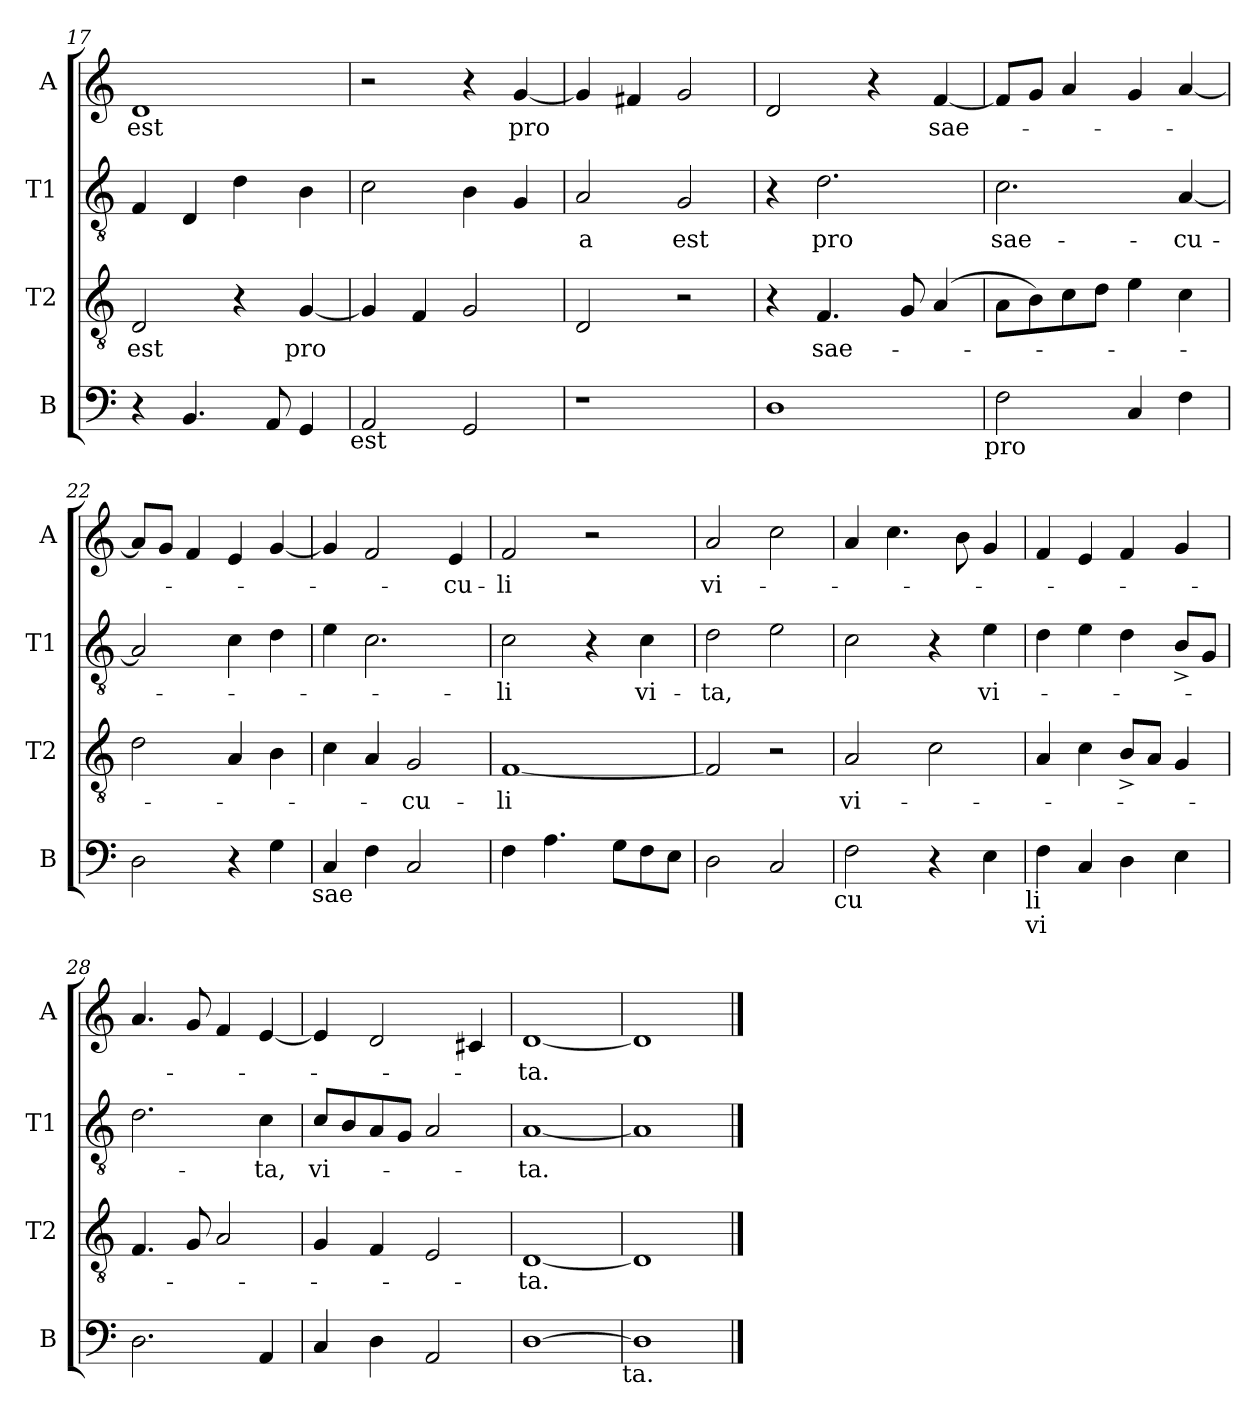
**kern	**kern	**text	**kern	**text	**kern	**text
*part4	*part3	*part3	*part2	*part2	*part1	*part1
*staff4	*staff3	*staff3	*staff2	*staff2	*staff1	*staff1
*I"B	*I"T2	*	*I"T1	*	*I"A	*
*I'B	*I'T2	*	*I'T1	*	*I'A	*
*clefF4	*clefGv2	*	*clefGv2	*	*clefG2	*
*k[]	*k[]	*	*k[]	*	*k[]	*
*C:	*C:	*	*C:	*	*C:	*
=17	=17	=17	=17	=17	=17	=17
!	!	!LO:LY:b	!	!	!	!LO:LY:b
4r	2D/	est	4F/	.	1d	est
4.BB/	.	.	4D/	.	.	.
.	4r	.	4d\	.	.	.
8AA/	.	.	.	.	.	.
!	!	!LO:LY:b	!	!	!	!
4GG/	[<4G/	pro	4B\	.	.	.
!LO:TX:b:t=est	!	!	!	!	!	!
=18	=18	=18	=18	=18	=18	=18
2AA/	4G/]	.	2c\	.	2r	.
.	4F/	.	.	.	.	.
2GG/	2G/	.	4B\	.	4r	.
!	!	!	!	!	!	!LO:LY:b
.	.	.	4G/	.	[<4g/	pro
=19	=19	=19	=19	=19	=19	=19
!	!	!	!	!LO:LY:b	!	!
1r	2D/	.	2A/	-a	4g/]	.
.	.	.	.	.	4f#/	.
!	!	!	!	!LO:LY:b	!	!
.	2r	.	2G/	est	2g/	.
!!LO:LB:g=z
=20	=20	=20	=20	=20	=20	=20
1D	4r	.	4r	.	2d/	.
!	!	!LO:LY:b	!	!LO:LY:b	!	!
.	4.F/	sae-	2.d\	pro	.	.
.	.	.	.	.	4r	.
.	8G/	.	.	.	.	.
!	!	!	!	!	!	!LO:LY:b
.	(4A/	.	.	.	[<4f/	sae-
!LO:TX:b:t=pro	!	!	!	!	!	!
=21	=21	=21	=21	=21	=21	=21
!	!	!	!	!LO:LY:b	!	!
2F\	8A\L	.	2.c\	sae-	8f/L]	.
.	8B\)	.	.	.	8g/J	.
.	8c\	.	.	.	4a/	.
.	8d\J	.	.	.	.	.
4C/	4e\	.	.	.	4g/	.
!	!	!	!	!LO:LY:b	!	!
4F\	4c\	.	[<4A/	-cu-	[<4a/	.
=22	=22	=22	=22	=22	=22	=22
2D\	2d\	.	2A/]	.	8a/L]	.
.	.	.	.	.	8g/J	.
.	.	.	.	.	4f/	.
4r	4A/	.	4c\	.	4e/	.
4G\	4B\	.	4d\	.	[<4g/	.
!LO:TX:b:t=sae	!	!	!	!	!	!
=23	=23	=23	=23	=23	=23	=23
4C/	4c\	.	4e\	.	4g/]	.
4F\	4A/	.	2.c\	.	2f/	.
!	!	!LO:LY:b	!	!	!	!
2C/	2G/	-cu-	.	.	.	.
!	!	!	!	!	!	!LO:LY:b
.	.	.	.	.	4e/	-cu-
=24	=24	=24	=24	=24	=24	=24
!	!	!LO:LY:b:rj	!	!LO:LY:b	!	!LO:LY:b
4F\	[<1F	-li	2c\	-li	2f/	-li
4.A\	.	.	.	.	.	.
.	.	.	4r	.	2r	.
8G\L	.	.	.	.	.	.
!	!	!	!	!LO:LY:b	!	!
8F\	.	.	4c\	vi-	.	.
8E\J	.	.	.	.	.	.
=25	=25	=25	=25	=25	=25	=25
!	!	!	!	!LO:LY:b	!	!LO:LY:b
2D\	2F/]	.	2d\	-ta,	2a/	vi-
2C/	2r	.	2e\	.	2cc\	.
!LO:TX:b:t=cu	!	!	!	!	!	!
!!LO:LB:g=z
=26	=26	=26	=26	=26	=26	=26
!	!	!LO:LY:b	!	!	!	!
2F\	2A/	vi-	2c\	.	4a/	.
.	.	.	.	.	4.cc\	.
4r	2c\	.	4r	.	.	.
.	.	.	.	.	8b\	.
!	!	!	!	!LO:LY:b	!	!
4E\	.	.	4e\	vi-	4g/	.
!LO:TX:b:t=li	!	!	!	!	!	!
!LO:TX:b:t=vi	!	!	!	!	!	!
=27	=27	=27	=27	=27	=27	=27
4F\	4A/	.	4d\	.	4f/	.
4C/	4c\	.	4e\	.	4e/	.
4D\	8B^</L	.	4d\	.	4f/	.
.	8A/J	.	.	.	.	.
4E\	4G/	.	8B^</L	.	4g/	.
.	.	.	8G/J	.	.	.
=28	=28	=28	=28	=28	=28	=28
2.D\	4.F/	.	2.d\	.	4.a/	.
.	8G/	.	.	.	8g/	.
.	2A/	.	.	.	4f/	.
!	!	!	!	!LO:LY:b	!	!
4AA/	.	.	4c\	-ta,	[<4e/	.
=29	=29	=29	=29	=29	=29	=29
!	!	!	!	!LO:LY:b	!	!
4C/	4G/	.	8c/L	vi-	4e/]	.
.	.	.	8B/	.	.	.
4D\	4F/	.	8A/	.	2d/	.
.	.	.	8G/J	.	.	.
2AA/	2E/	.	2A/	.	.	.
.	.	.	.	.	4c#/	.
=30	=30	=30	=30	=30	=30	=30
!	!	!LO:LY:b	!	!LO:LY:b	!	!LO:LY:b
[>1D	[<1D	-ta.	[<1A	-ta.	[<1d	-ta.
!LO:TX:b:t=ta.	!	!	!	!	!	!
=31	=31	=31	=31	=31	=31	=31
1D]	1D]	.	1A]	.	1d]	.
==	==	==	==	==	==	==
*-	*-	*-	*-	*-	*-	*-
